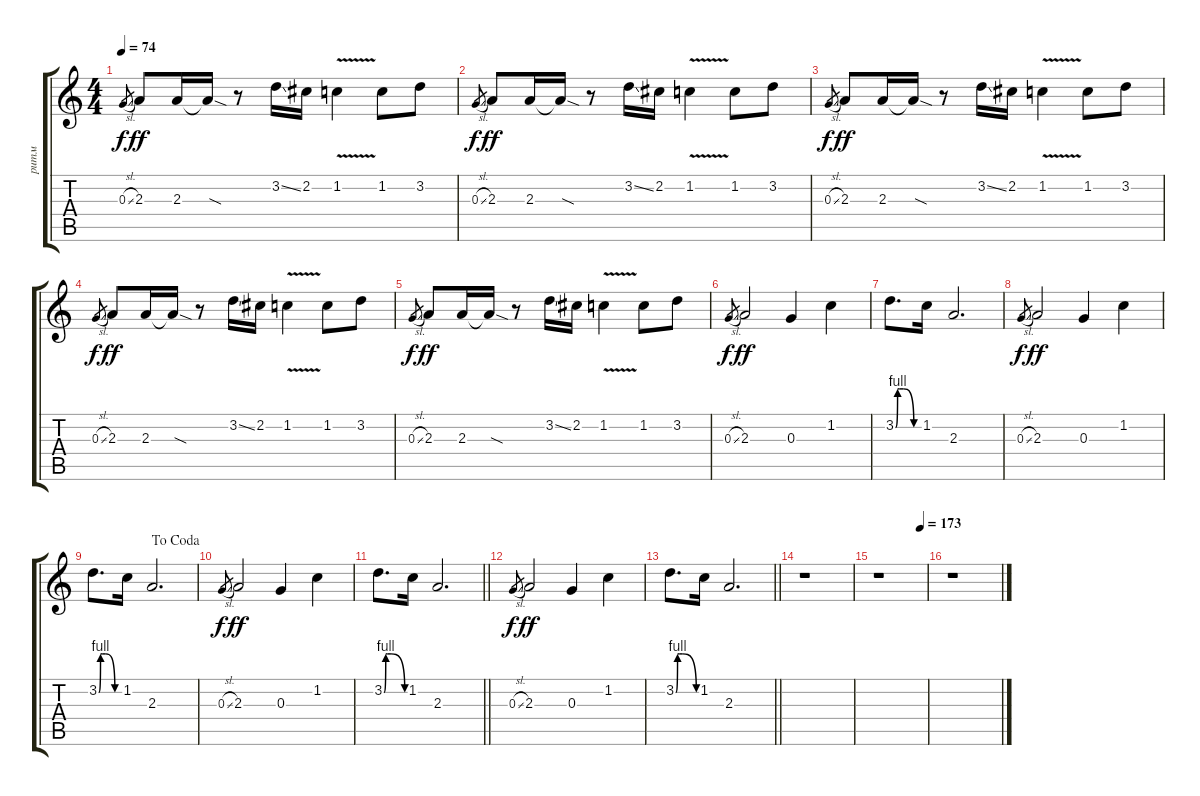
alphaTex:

\track ("ритм" "ритм") {instrument overdrivenguitar}
\staff {score tabs}
\tuning (E4 B3 G3 D3 A2 E2) {hide}
\ts (4 4)
\tempo 74
\clef g2
\ks aminor
0.3{sl}.8{gr dy f} 2.3.8{dy ff} 2.3.16 2.3{sod t}.16 r.8 3.2{ss}.16 2.2.16 1.2{v}.4 1.2.8 3.2.8 |
0.3{sl}.8{gr dy f} 2.3.8{dy ff} 2.3.16 2.3{sod t}.16 r.8 3.2{ss}.16 2.2.16 1.2{v}.4 1.2.8 3.2.8 |
0.3{sl}.8{gr dy f} 2.3.8{dy ff} 2.3.16 2.3{sod t}.16 r.8 3.2{ss}.16 2.2.16 1.2{v}.4 1.2.8 3.2.8 |
0.3{sl}.8{gr dy f} 2.3.8{dy ff} 2.3.16 2.3{sod t}.16 r.8 3.2{ss}.16 2.2.16 1.2{v}.4 1.2.8 3.2.8 |
0.3{sl}.8{gr dy f} 2.3.8{dy ff} 2.3.16 2.3{sod t}.16 r.8 3.2{ss}.16 2.2.16 1.2{v}.4 1.2.8 3.2.8 |
0.3{sl}.8{gr dy f} 2.3.2{dy ff} 0.3.4 1.2.4 |
3.2{be (custom 0 0 5 4 10 4 20 4 47 0 60 0)}.8{d} 1.2.16 2.3.2{d} |
0.3{sl}.8{gr dy f} 2.3.2{dy ff} 0.3.4 1.2.4 |
\jump dacoda
3.2{be (custom 0 0 5 4 10 4 20 4 47 0 60 0)}.8{d} 1.2.16 2.3.2{d} |
0.3{sl}.8{gr dy f} 2.3.2{dy ff} 0.3.4 1.2.4 |
\barLineRight lightlight
3.2{be (custom 0 0 5 4 10 4 20 4 60 0)}.8{d} 1.2.16 2.3.2{d} |
\section ("" "")
0.3{sl}.8{gr dy f} 2.3.2{dy ff} 0.3.4 1.2.4 |
\barLineRight lightlight
3.2{be (custom 0 0 5 4 10 4 20 4 60 0)}.8{d} 1.2.16 2.3.2{d} |
r.1 |
\tempo (173 0.875)
r.1 |
r.1
